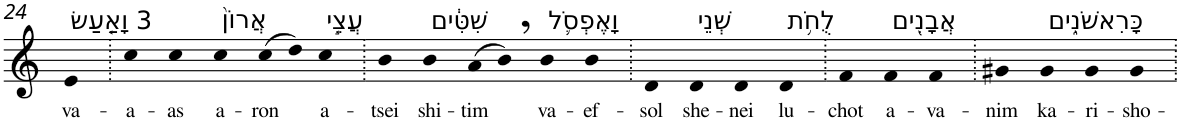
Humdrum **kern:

**kern	**text
*part1	*part1
*staff1	*staff1
*I"Piano	*
*I'Pno	*
!!LO:PB:g=z
*clefG2	*
*k[]	*
=24	=24
!LO:TX:a:t=3 וָאַ֤עַשׂ	!
!	!LO:LY:b
4e	va-
=25.	=25.
!	!LO:LY:b
4cc	-a-
!	!LO:LY:b
4cc	-as
!LO:TX:a:t=אֲרוֹן֙	!
!	!LO:LY:b
4cc	a-
!	!LO:LY:b
(8cc	-ron
8dd)	.
!LO:TX:a:t=עֲצֵ֣י	!
!	!LO:LY:b
4cc	a-
=26.	=26.
!	!LO:LY:b
4b	-tsei
!LO:TX:a:t=שִׁטִּ֔ים	!
!	!LO:LY:b
4b	shi-
!	!LO:LY:b
(8a	-tim
8b,)	.
!LO:TX:a:t=וָאֶפְסֹ֛ל	!
!	!LO:LY:b
4b	va-
!	!LO:LY:b
4b	-ef-
=27.	=27.
!	!LO:LY:b
4d	-sol
!LO:TX:a:t=שְׁנֵי	!
!	!LO:LY:b
4d	she-
!	!LO:LY:b
4d	-nei
!LO:TX:a:t=לֻחֹ֥ת	!
!	!LO:LY:b
4d	lu-
=28.	=28.
!	!LO:LY:b
4f	-chot
!LO:TX:a:t=אֲבָנִ֖ים	!
!	!LO:LY:b
4f	a-
!	!LO:LY:b
4f	-va-
=29.	=29.
!	!LO:LY:b
4g#X	-nim
!LO:TX:a:t=כָּרִאשֹׁנִ֑ים	!
!	!LO:LY:b
4g#	ka-
!	!LO:LY:b
4g#	-ri-
!	!LO:LY:b
4g#	-sho-
=.	=.
*-	*-
